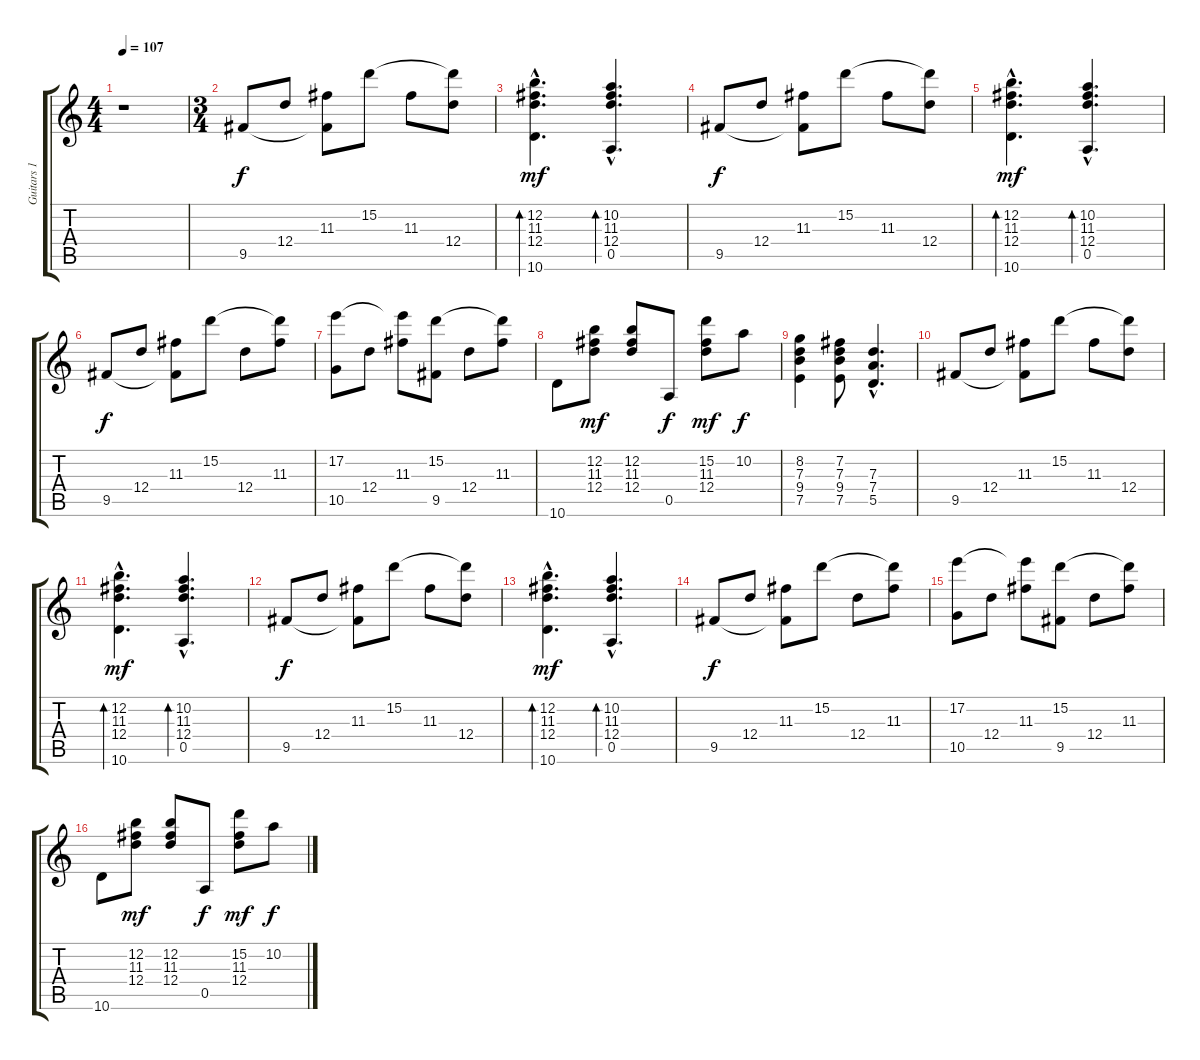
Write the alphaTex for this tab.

\track ("Guitars 1" "Guitars 1") {instrument acousticguitarnylon}
\staff {score tabs}
\tuning (E4 B3 G3 D3 A2 E2) {hide}
\ts (4 4)
\tempo 107
\clef g2
\ks c
r.1{dy f instrument acousticguitarnylon} |
\ts (3 4)
9.5.8 12.4.8 (11.3 9.5{t}).8 15.2.8 11.3.8 (15.2{t} 12.4).8 |
(12.2{hac} 11.3{hac} 12.4{hac} 10.6{hac}).4{d bd 240 dy mf} (10.2{hac} 11.3{hac} 12.4{hac} 0.5{hac}).4{d bd 240} |
9.5.8{dy f} 12.4.8 (11.3 9.5{t}).8 15.2.8 11.3.8 (15.2{t} 12.4).8 |
(12.2{hac} 11.3{hac} 12.4{hac} 10.6{hac}).4{d bd 240 dy mf} (10.2{hac} 11.3{hac} 12.4{hac} 0.5{hac}).4{d bd 240} |
9.5.8{dy f} 12.4.8 (11.3 9.5{t}).8 15.2.8 12.4.8 (15.2{t} 11.3).8 |
(17.2 10.5).8 12.4.8 (17.2{t} 11.3).8 (15.2 9.5).8 12.4.8 (15.2{t} 11.3).8 |
10.6.8 (12.2 11.3 12.4).8{dy mf} (12.2 11.3 12.4).8 0.5.8{dy f} (15.2 11.3 12.4).8{dy mf} 10.2.8{dy f} |
(8.2 7.3 9.4 7.5).4 (7.2 7.3 9.4 7.5).8 (7.3{hac} 7.4{hac} 5.5{hac}).4{d} |
9.5.8 12.4.8 (11.3 9.5{t}).8 15.2.8 11.3.8 (15.2{t} 12.4).8 |
(12.2{hac} 11.3{hac} 12.4{hac} 10.6{hac}).4{d bd 240 dy mf} (10.2{hac} 11.3{hac} 12.4{hac} 0.5{hac}).4{d bd 240} |
9.5.8{dy f} 12.4.8 (11.3 9.5{t}).8 15.2.8 11.3.8 (15.2{t} 12.4).8 |
(12.2{hac} 11.3{hac} 12.4{hac} 10.6{hac}).4{d bd 240 dy mf} (10.2{hac} 11.3{hac} 12.4{hac} 0.5{hac}).4{d bd 240} |
9.5.8{dy f} 12.4.8 (11.3 9.5{t}).8 15.2.8 12.4.8 (15.2{t} 11.3).8 |
(17.2 10.5).8 12.4.8 (17.2{t} 11.3).8 (15.2 9.5).8 12.4.8 (15.2{t} 11.3).8 |
10.6.8 (12.2 11.3 12.4).8{dy mf} (12.2 11.3 12.4).8 0.5.8{dy f} (15.2 11.3 12.4).8{dy mf} 10.2.8{dy f}
